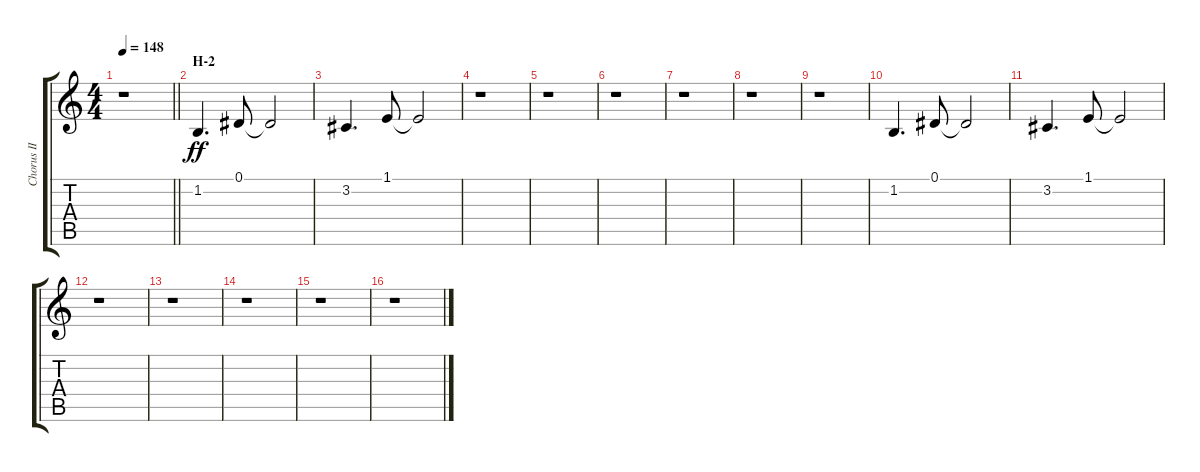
\track ("Chorus II" "Chorus II") {instrument voiceoohs}
\staff {score tabs}
\tuning (Eb4 Bb3 Gb3 Db3 Ab2 Eb2) {hide}
\ts (4 4)
\tempo 148
\clef g2
\barLineRight lightlight
\ks c
r.1{dy ff} |
\section ("" "H-2")
1.2.4{d} 0.1.8 0.1{t}.2 |
3.2.4{d} 1.1.8 1.1{t}.2 |
r.1 |
r.1 |
r.1 |
r.1 |
r.1 |
r.1 |
1.2.4{d} 0.1.8 0.1{t}.2 |
3.2.4{d} 1.1.8 1.1{t}.2 |
r.1 |
r.1 |
r.1 |
r.1 |
r.1
